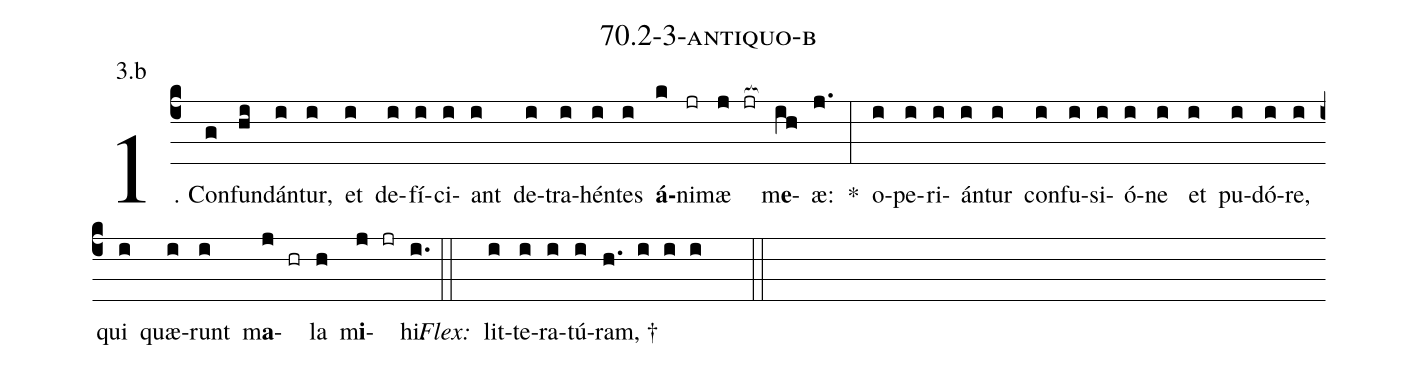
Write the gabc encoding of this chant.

name: 70.2-3-antiquo-b;
annotation: 3.b;
%%
(c4)1. Con(g)fun(hi)dán(i)tur,(i) et(i) de(i)fí(i)ci(i)ant(i) de(i)tra(i)hén(i)tes(i) <b>á</b>(k)ni(jr)mæ(j jr[ocb:1{]) m<b>e</b>(ih[ocb:0}])æ:(j.) *(:) o(i)pe(i)ri(i)án(i)tur(i) con(i)fu(i)si(i)ó(i)ne(i) et(i) pu(i)dó(i)re,(i) qui(i) quæ(i)runt(i) m<b>a</b>(j hr)la(h) m<b>i</b>(j jr)hi.(i.) (::)
<i>Flex:</i>()  lit(i)te(i)ra(i)tú(i)ram, †(h. i i i  ::)
